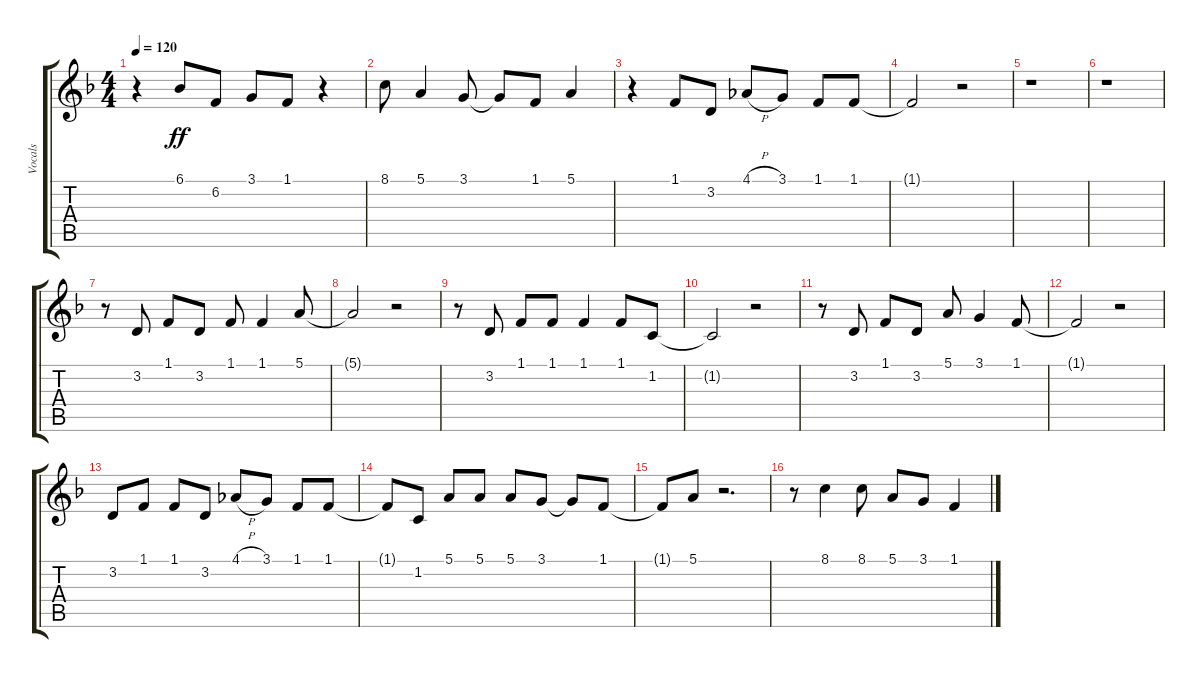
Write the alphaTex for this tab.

\track ("Vocals" "Vocals") {instrument altosax}
\staff {score tabs}
\tuning (E4 B3 G3 D3 A2 E2) {hide}
\ts (4 4)
\tempo 120
\clef g2
\ks f
r.4{dy ff} 6.1.8 6.2.8 3.1.8 1.1.8 r.4 |
8.1.8 5.1.4 3.1.8 3.1{t}.8 1.1.8 5.1.4 |
r.4 1.1.8 3.2.8 4.1{h}.8 3.1.8 1.1.8 1.1.8 |
1.1{t}.2 r.2 |
r.1 |
r.1 |
r.8 3.2.8 1.1.8 3.2.8 1.1.8 1.1.4 5.1.8 |
5.1{t}.2 r.2 |
r.8 3.2.8 1.1.8 1.1.8 1.1.4 1.1.8 1.2.8 |
1.2{t}.2 r.2 |
r.8 3.2.8 1.1.8 3.2.8 5.1.8 3.1.4 1.1.8 |
1.1{t}.2 r.2 |
3.2.8 1.1.8 1.1.8 3.2.8 4.1{h}.8 3.1.8 1.1.8 1.1.8 |
1.1{t}.8 1.2.8 5.1.8 5.1.8 5.1.8 3.1.8 3.1{t}.8 1.1.8 |
1.1{t}.8 5.1.8 r.2{d} |
r.8 8.1.4 8.1.8 5.1.8 3.1.8 1.1.4
